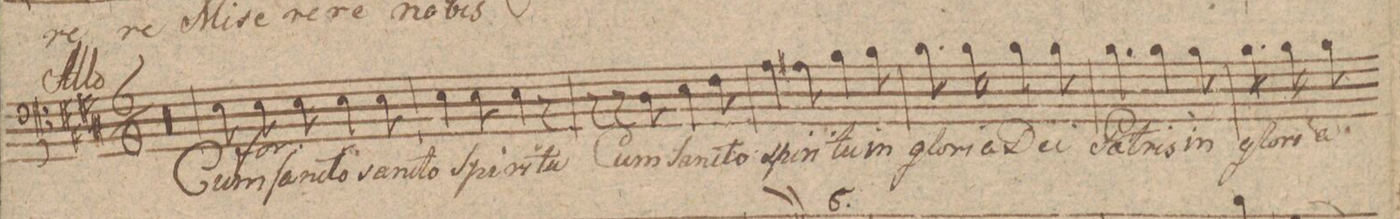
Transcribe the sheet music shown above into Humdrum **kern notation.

**kern	**text	**dynam
*I"Baſso.	*	*
*clefF4	*	*
*k[f#c#g#d#]	*	*
*met(c)	*	*
*M6/8	*	*
0.r	.	.
=263	=263	=263
=264	=264	=264
=265	=265	=265
=266	=266	=266
8E\	Cum	f
8E\	ſan-	.
8E\	-cto	.
4E\	san-	.
8E\	-cto	.
=267	=267	=267
4E\	Spi-	.
8E\	-ri-	.
4E\	-tu	.
8r	.	.
=268	=268	=268
8r	.	.
8r	.	.
8D#\	Cum	.
4E\	San-	.
8F#\	-cto	.
=269	=269	=269
4A\	spi-	.
8A#X\	-ri-	.
4B\	-tu	.
8B\	in	.
=270	=270	=270
8.B\	glo-	.
16B\K	-ri-	.
8B\	-a	.
4B\	De-	.
8B\	-i	.
=271	=271	=271
4.B\	Pa-	.
4B\	-tris	.
8B\	in	.
=272	=272	=272
8.B\	glo-	.
16B\K	-ri-	.
8B\	-a	.
*-	*-	*-
